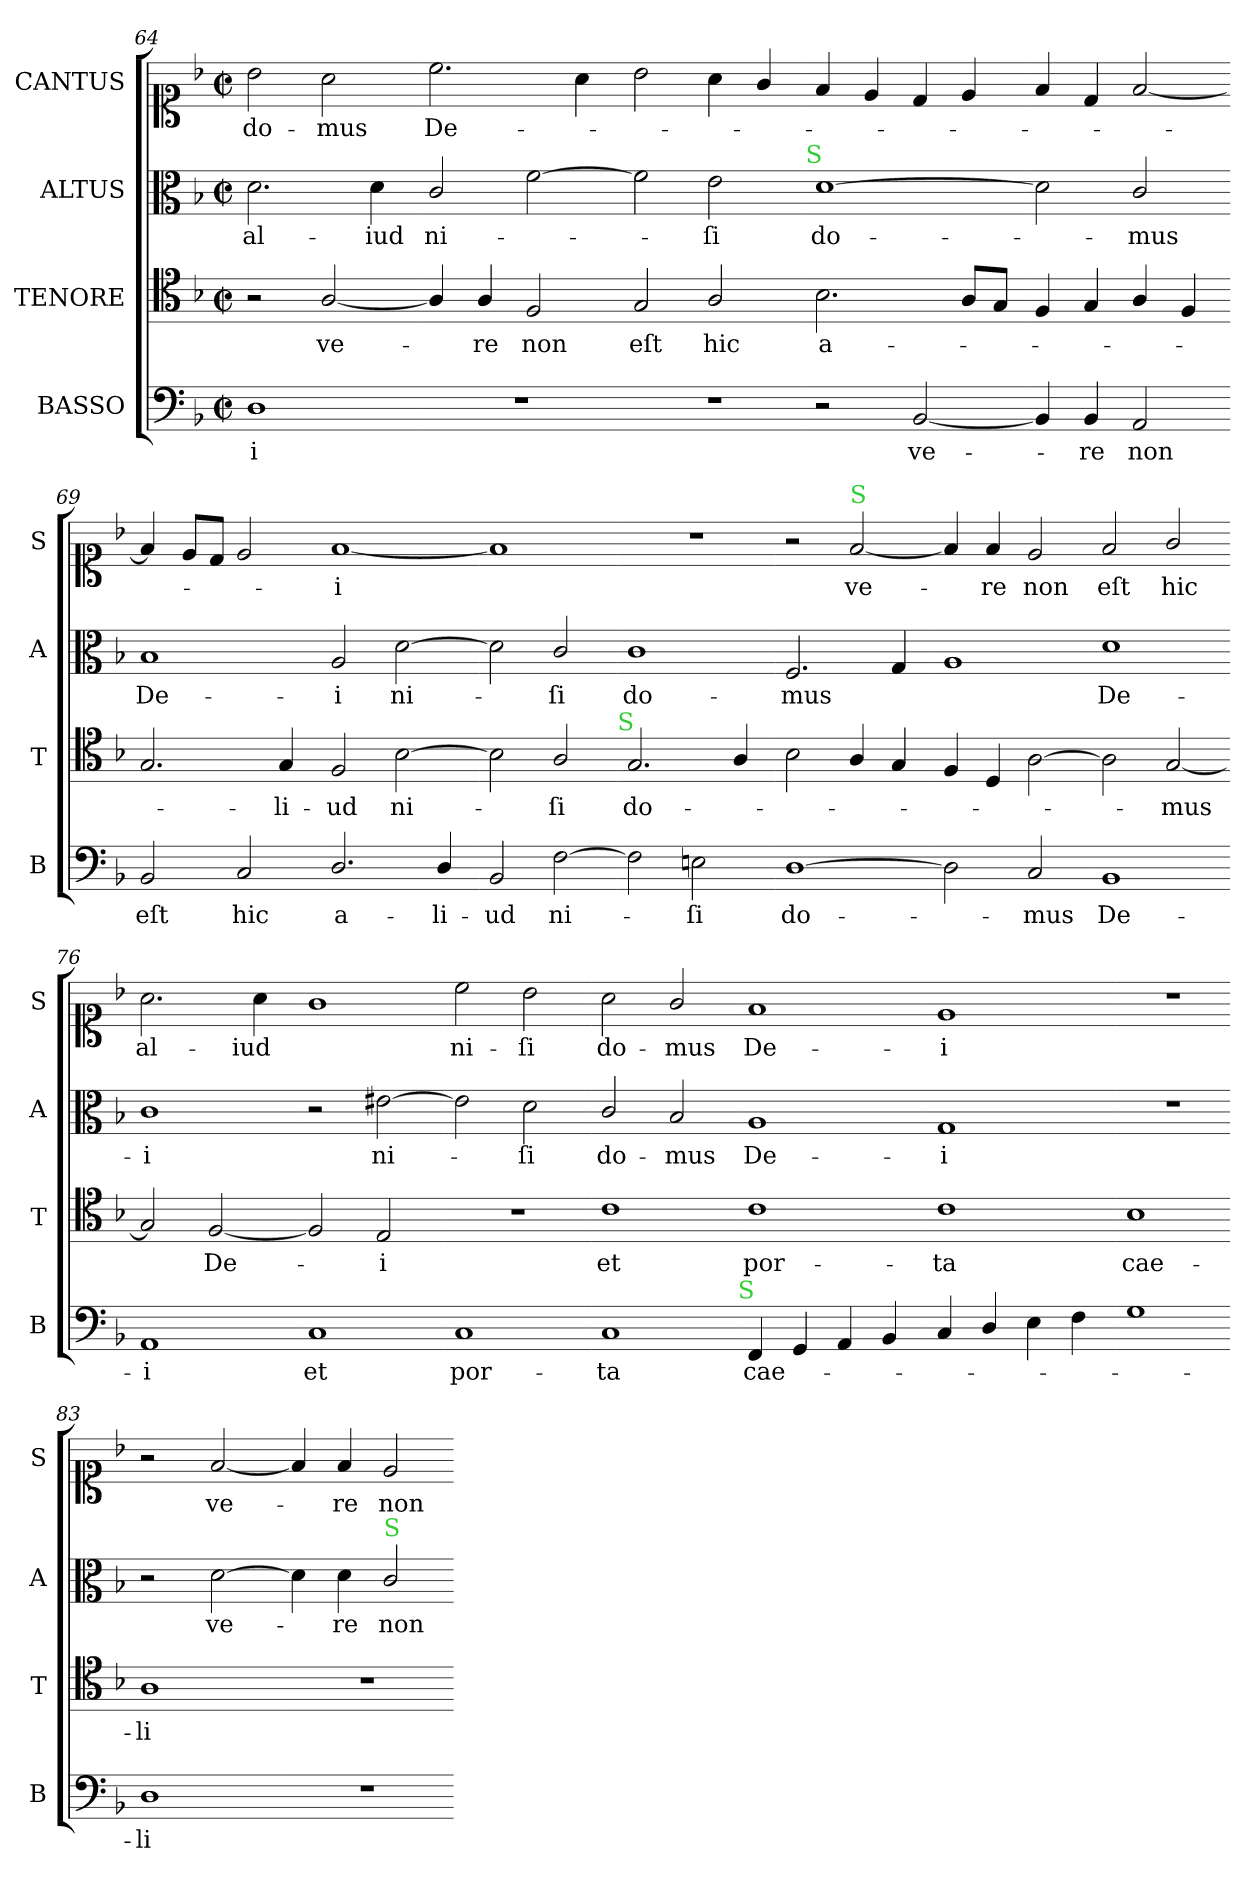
**kern	**text	**kern	**text	**kern	**text	**kern	**text
*part4	*part4	*part3	*part3	*part2	*part2	*part1	*part1
*staff4	*staff4	*staff3	*staff3	*staff2	*staff2	*staff1	*staff1
*I"BASSO	*	*I"TENORE	*	*I"ALTUS	*	*I"CANTUS	*
*I'B	*	*I'T	*	*I'A	*	*I'S	*
*clefF4	*	*clefC4	*	*clefC3	*	*clefC1	*
*k[b-]	*	*k[b-]	*	*k[b-]	*	*k[b-]	*
*M2/2	*	*M2/2	*	*M2/2	*	*M2/2	*
*met(c|)	*	*met(c|)	*	*met(c|)	*	*met(c|)	*
=64	=64	=64	=64	=64	=64	=64	=64
1D	i	2r	.	2.d\	al-	2b-\	do-
.	.	[2A/	ve-	.	.	2a\	-mus
.	.	.	.	4d\	-iud	.	.
=65-	=65-	=65-	=65-	=65-	=65-	=65-	=65-
1r	.	4A/]	.	2c/	ni-	2.cc\	De-
.	.	4A/	-re	.	.	.	.
.	.	2F/	non	[2f\	.	.	.
.	.	.	.	.	.	4a\	.
=66-	=66-	=66-	=66-	=66-	=66-	=66-	=66-
1r	.	2G/	eſt	2f\]	.	2b-\	.
.	.	2A/	hic	2e\	-ſi	4a\	.
.	.	.	.	.	.	4g/	.
!	!	!	!	!LO:TX:a:color=limegreen:t=S	!	!	!
=67-	=67-	=67-	=67-	=67-	=67-	=67-	=67-
2r	.	2.B-\	a-	[1d	do-	4f/	.
.	.	.	.	.	.	4e/	.
[2BB-/	ve-	.	.	.	.	4d/	.
.	.	8A/L	.	.	.	4e/	.
.	.	8G/J	.	.	.	.	.
=68-	=68-	=68-	=68-	=68-	=68-	=68-	=68-
4BB-/]	.	4F/	.	2d]	.	4f/	.
4BB-/	-re	4G/	.	.	.	4d/	.
2AA/	non	4A/	.	2c/	-mus	[2f/	.
.	.	4F/	.	.	.	.	.
=69-	=69-	=69-	=69-	=69-	=69-	=69-	=69-
2BB-/	eſt	2.G/	.	1B-	De-	4f/]	.
.	.	.	.	.	.	8e/L	.
.	.	.	.	.	.	8d/J	.
2C/	hic	.	.	.	.	2e/	.
.	.	4G/	-li-	.	.	.	.
=70-	=70-	=70-	=70-	=70-	=70-	=70-	=70-
2.D/	a-	2F/	-ud	2A/	-i	[1f	-i
.	.	[2B-\	ni-	[2d\	ni-	.	.
4D/	-li-	.	.	.	.	.	.
=71-	=71-	=71-	=71-	=71-	=71-	=71-	=71-
2BB-/	-ud	2B-\]	.	2d\]	.	1f]	.
[2F\	ni-	2A/	-ſi	2c/	-ſi	.	.
!	!	!LO:TX:a:color=limegreen:t=S	!	!	!	!	!
=72-	=72-	=72-	=72-	=72-	=72-	=72-	=72-
2F\]	.	2.G/	do-	1c	do-	1r	.
2En\	-ſi	.	.	.	.	.	.
.	.	4A/	.	.	.	.	.
=73-	=73-	=73-	=73-	=73-	=73-	=73-	=73-
[1D	do-	2B-\	.	2.F/	-mus	2r	.
!	!	!	!	!	!	!LO:TX:a:color=limegreen:t=S	!
.	.	4A/	.	.	.	[2f/	ve-
.	.	4G/	.	4G/	.	.	.
=74-	=74-	=74-	=74-	=74-	=74-	=74-	=74-
2D]	.	4F/	.	1A	.	4f/]	.
.	.	4D/	.	.	.	4f/	-re
2C/	-mus	[2A\	.	.	.	2e/	non
=75-	=75-	=75-	=75-	=75-	=75-	=75-	=75-
1BB-	De-	2A\]	.	1d	De-	2f/	eſt
.	.	[2G/	mus	.	.	2g/	hic
=76-	=76-	=76-	=76-	=76-	=76-	=76-	=76-
1AA	-i	2G/]	.	1c	-i	2.a\	al-
.	.	[2F/	De-	.	.	.	.
.	.	.	.	.	.	4a\	-iud
=77-	=77-	=77-	=77-	=77-	=77-	=77-	=77-
1C	et	2F/]	.	2r	.	1g	.
.	.	2E/	-i	[2e#X\	ni-	.	.
=78-	=78-	=78-	=78-	=78-	=78-	=78-	=78-
1C	por-	1r	.	2e#\]	.	2cc\	ni-
.	.	.	.	2d\	-ſi	2b-\	-ſi
=79-	=79-	=79-	=79-	=79-	=79-	=79-	=79-
1C	-ta	1c	et	2c/	do-	2a\	do-
.	.	.	.	2B-/	-mus	2g/	-mus
!LO:TX:a:color=limegreen:t=S	!	!	!	!	!	!	!
=80-	=80-	=80-	=80-	=80-	=80-	=80-	=80-
4FF/	cae-	1c	por-	1A	De-	1f	De-
4GG/	.	.	.	.	.	.	.
4AA/	.	.	.	.	.	.	.
4BB-/	.	.	.	.	.	.	.
=81-	=81-	=81-	=81-	=81-	=81-	=81-	=81-
4C/	.	1c	-ta	1G	-i	1e	-i
4D/	.	.	.	.	.	.	.
4E\	.	.	.	.	.	.	.
4F\	.	.	.	.	.	.	.
=82-	=82-	=82-	=82-	=82-	=82-	=82-	=82-
1G	.	1B-	cae-	1r	.	1r	.
=83-	=83-	=83-	=83-	=83-	=83-	=83-	=83-
1D	-li	1A	-li	2r	.	2r	.
.	.	.	.	[2d\	ve-	[2f/	ve-
=84-	=84-	=84-	=84-	=84-	=84-	=84-	=84-
1r	.	1r	.	4d\]	.	4f/]	.
.	.	.	.	4d\	-re	4f/	-re
!	!	!	!	!LO:TX:a:color=limegreen:t=S	!	!	!
.	.	.	.	2c/	non	2e/	non
=-	=-	=-	=-	=-	=-	=-	=-
*-	*-	*-	*-	*-	*-	*-	*-
